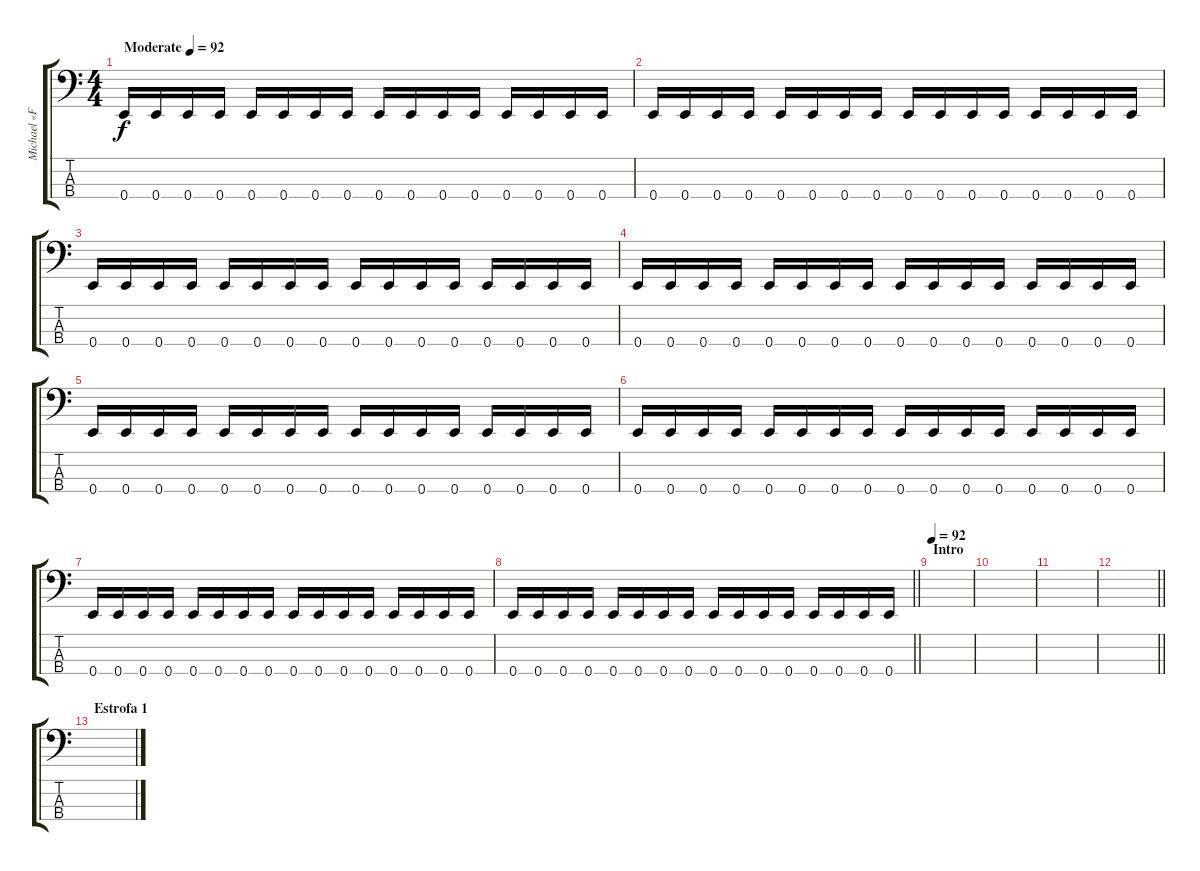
\track ("Michael «Flea» Balzary" "Michael «F") {instrument electricbassfinger}
\staff {score tabs}
\tuning (G2 D2 A1 E1) {hide}
\ts (4 4)
\tempo (92 "Moderate")
\tempo 90
\tempo (92 "Moderate")
\clef f4
\ks c
0.4.16{dy f volume 16 instrument electricbassfinger} 0.4.16 0.4.16 0.4.16 0.4.16 0.4.16 0.4.16 0.4.16 0.4.16 0.4.16 0.4.16 0.4.16 0.4.16 0.4.16 0.4.16 0.4.16 |
0.4.16 0.4.16 0.4.16 0.4.16 0.4.16 0.4.16 0.4.16 0.4.16 0.4.16 0.4.16 0.4.16 0.4.16 0.4.16 0.4.16 0.4.16 0.4.16 |
0.4.16 0.4.16 0.4.16 0.4.16 0.4.16 0.4.16 0.4.16 0.4.16 0.4.16 0.4.16 0.4.16 0.4.16 0.4.16 0.4.16 0.4.16 0.4.16 |
0.4.16 0.4.16 0.4.16 0.4.16 0.4.16 0.4.16 0.4.16 0.4.16 0.4.16 0.4.16 0.4.16 0.4.16 0.4.16 0.4.16 0.4.16 0.4.16 |
0.4.16 0.4.16 0.4.16 0.4.16 0.4.16 0.4.16 0.4.16 0.4.16 0.4.16 0.4.16 0.4.16 0.4.16 0.4.16 0.4.16 0.4.16 0.4.16 |
0.4.16 0.4.16 0.4.16 0.4.16 0.4.16 0.4.16 0.4.16 0.4.16 0.4.16 0.4.16 0.4.16 0.4.16 0.4.16 0.4.16 0.4.16 0.4.16 |
0.4.16 0.4.16 0.4.16 0.4.16 0.4.16 0.4.16 0.4.16 0.4.16 0.4.16 0.4.16 0.4.16 0.4.16 0.4.16 0.4.16 0.4.16 0.4.16 |
\barLineRight lightlight
0.4.16 0.4.16 0.4.16 0.4.16 0.4.16 0.4.16 0.4.16 0.4.16 0.4.16 0.4.16 0.4.16 0.4.16 0.4.16 0.4.16 0.4.16 0.4.16 |
\section ("" "Intro")
\tempo 92
|
|
|
\barLineRight lightlight
|
\section ("" "Estrofa 1")
